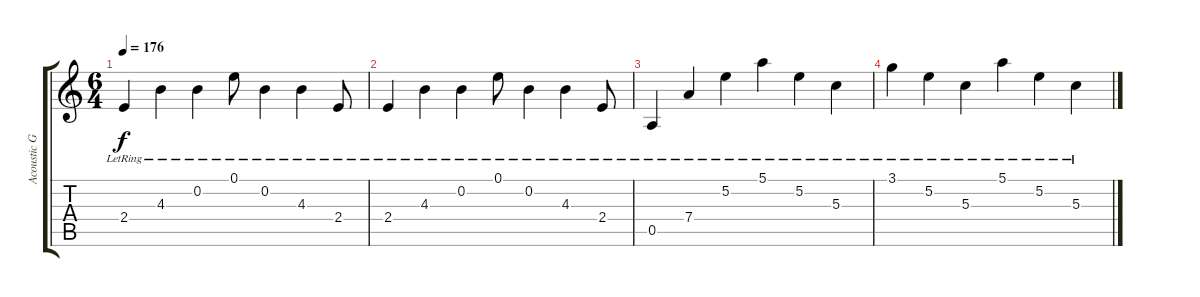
\track ("Acoustic Guitar" "Acoustic G") {instrument electricguitarjazz}
\staff {score tabs}
\tuning (E4 B3 G3 D3 A2 D2) {hide}
\ts (6 4)
\tempo 176
\clef g2
\ks c
2.4{lr}.4{dy f} 4.3{lr}.4 0.2{lr}.4 0.1{lr}.8 0.2{lr}.4 4.3{lr}.4 2.4{lr}.8 |
2.4{lr}.4 4.3{lr}.4 0.2{lr}.4 0.1{lr}.8 0.2{lr}.4 4.3{lr}.4 2.4{lr}.8 |
0.5{lr}.4 7.4{lr}.4 5.2{lr}.4 5.1{lr}.4 5.2{lr}.4 5.3{lr}.4 |
3.1{lr}.4 5.2{lr}.4 5.3{lr}.4 5.1{lr}.4 5.2{lr}.4 5.3{lr}.4
